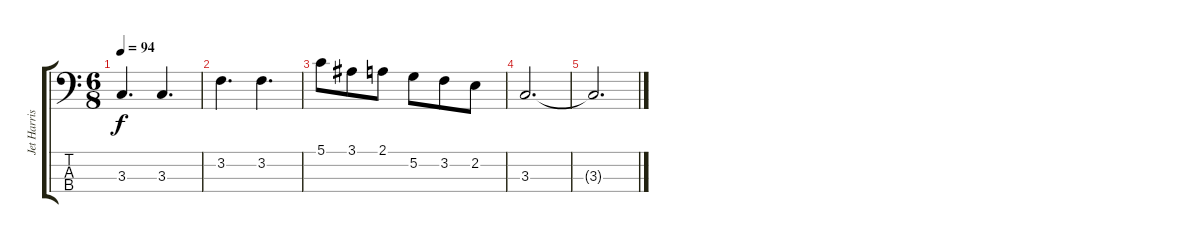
\track ("Jet Harris (bass)" "Jet Harris") {instrument electricbassfinger}
\staff {score tabs}
\tuning (G2 D2 A1 E1) {hide}
\ts (6 8)
\tempo 94
\clef f4
\ks c
3.3.4{d dy f} 3.3.4{d} |
3.2.4{d} 3.2.4{d} |
5.1.8 3.1.8 2.1.8 5.2.8 3.2.8 2.2.8 |
3.3.2{d} |
3.3{t}.2{d}
